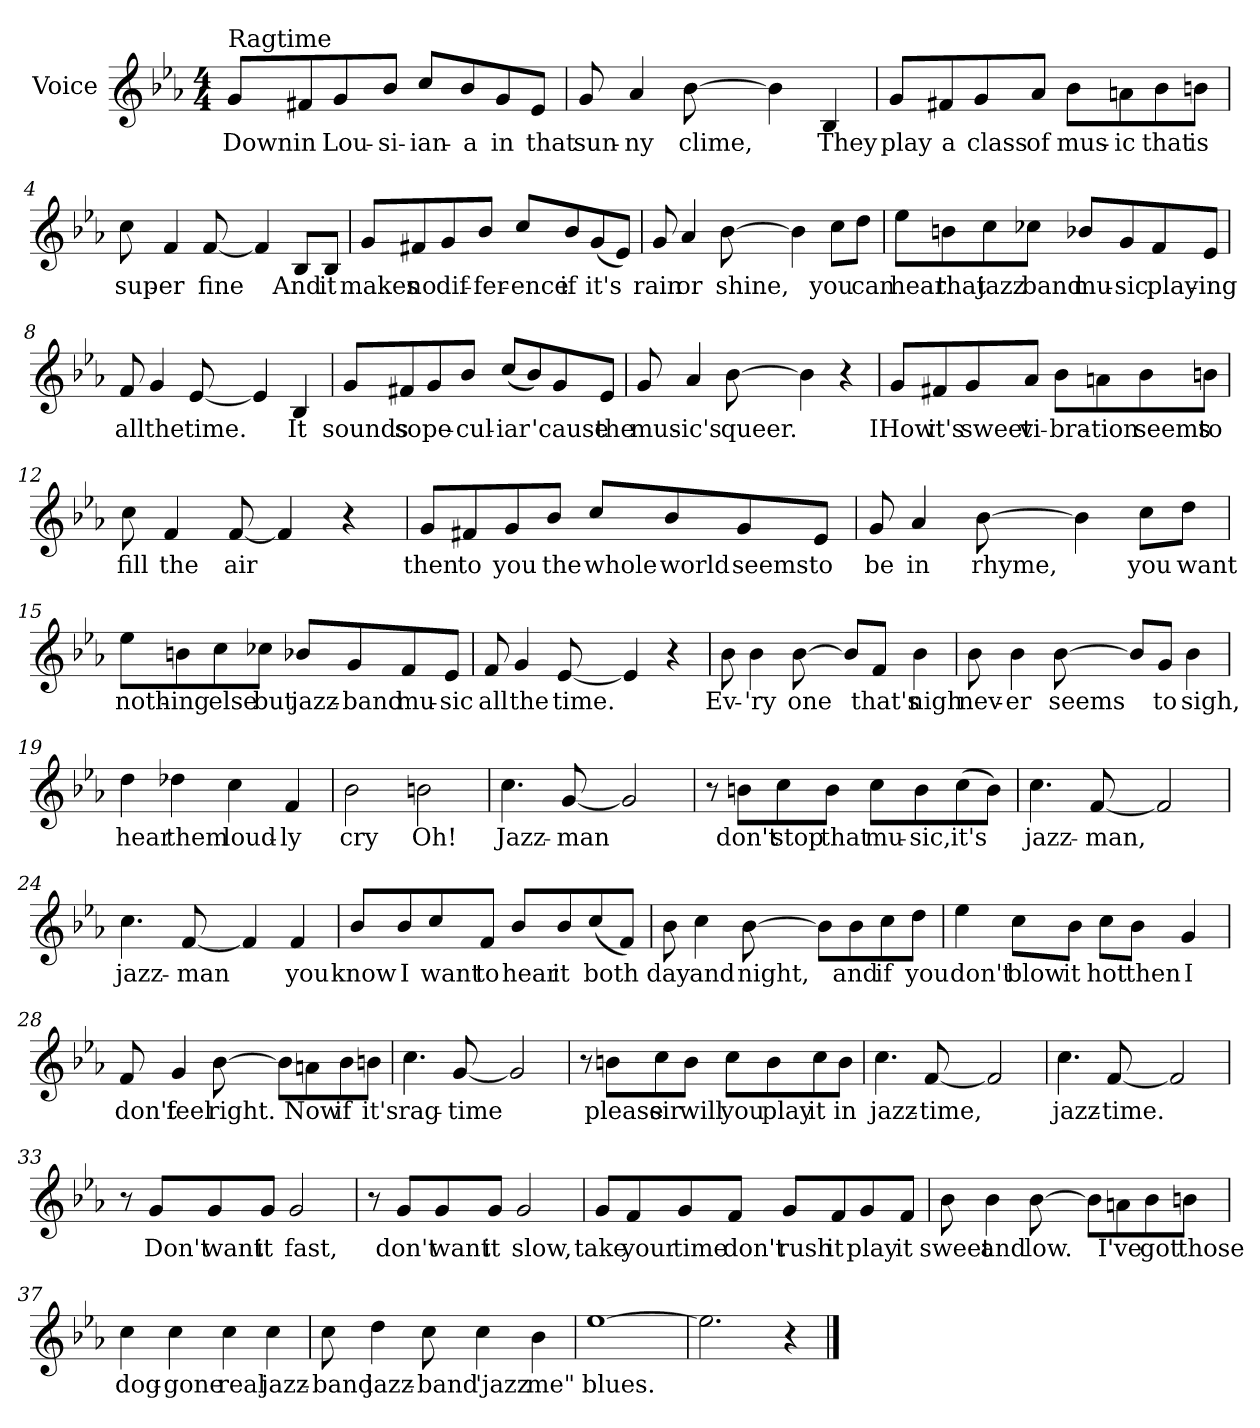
**kern	**text
*part1	*part1
*staff1	*staff1
*I"Voice	*
*clefG2	*
*k[b-e-a-]	*
*E-:	*
*M4/4	*
=1	=1
!LO:TX:a:t=Ragtime	!
8g/L	Down
8f#X/	in
8g/	Lou-
8b-/J	si-
8cc/L	-ian-
8b-/	-a
8g/	in
8e-/J	that
=2	=2
8g/	sun-
4a-/	-ny
[8b-\	clime,
4b-\]	.
4B-/	They
=3	=3
8g/L	play
8f#X/	a
8g/	class
8a-/J	of
8b-\L	mus-
8an\	-ic
8b-\	that
8bn\J	is
!!LO:LB:g=z
=4	=4
8cc\	sup-
4f/	-er
[8f/	fine
4f/]	.
8B-/L	And
8B-/J	it
=5	=5
8g/L	makes
8f#X/	no
8g/	dif-
8b-/J	-fer-
8cc/L	-ence
8b-/	if
(8g/	it's
8e-/J)	.
=6	=6
8g/	rain
4a-/	or
[8b-\	shine,
4b-\]	.
8cc\L	you
8dd\J	can
!!LO:LB:g=z
=7	=7
8ee-\L	hear
8bn\	that
8cc\	jazz
8cc-X\J	band
8b-X/L	mu-
8g/	sic
8f/	play-
8e-/J	-ing
=8	=8
8f/	all
4g/	the
[8e-/	time.
4e-/]	.
4B-/	It
=9	=9
8g/L	sounds
8f#X/	so
8g/	pe-
8b-/J	-cul-
(8cc/L	-iar
8b-/)	.
8g/	'cause
8e-/J	the
!!LO:LB:g=z
=10	=10
8g/	mus-
4a-/	-ic's
[8b-\	queer.
4b-\]	.
4r	.
=11	=11
8g/L	IHow
8f#X/	it's
8g/	sweet
8a-/J	vi-
8b-\L	bra-
8an\	-tion
8b-\	seems
8bn\J	to
=12	=12
8cc\	fill
4f/	the
[8f/	air
4f/]	.
4r	.
!!LO:LB:g=z
=13	=13
8g/L	then
8f#X/	to
8g/	you
8b-/J	the
8cc/L	whole
8b-/	world
8g/	seems
8e-/J	to
=14	=14
8g/	be
4a-/	in
[8b-\	rhyme,
4b-\]	.
8cc\L	you
8dd\J	want
!!LO:LB:g=z
=15	=15
8ee-\L	noth-
8bn\	-ing
8cc\	else
8cc-X\J	but
8b-X/L	jazz-
8g/	-band
8f/	mu-
8e-/J	-sic
=16	=16
8f/	all
4g/	the
[8e-/	time.
4e-/]	.
4r	.
=17	=17
8b-\	Ev-
4b-\	-'ry
[8b-\	one
8b-/L]	.
8f/J	that's
4b-\	nigh
!!LO:LB:g=z
=18	=18
8b-\	nev-
4b-\	-er
[8b-\	seems
8b-/L]	.
8g/J	to
4b-\	sigh,
=19	=19
4dd\	hear
4dd-X\	them
4cc\	loud-
4f/	-ly
=20	=20
2b-\	cry
2bn\	Oh!
=21	=21
4.cc\	Jazz-
[8g/	-man
2g/]	.
!!LO:LB:g=z
=22	=22
8r	.
8bn\L	don't
8cc\	stop
8b\J	that
8cc\L	mu-
8b\	sic,
(8cc\	it's
8b\J)	.
=23	=23
4.cc\	jazz-
[8f/	-man,
2f/]	.
=24	=24
4.cc\	jazz-
[8f/	man
4f/]	.
4f/	you
=25	=25
8b-/L	know
8b-/	I
8cc/	want
8f/J	to
8b-/L	hear
8b-/	it
(8cc/	both
8f/J)	.
!!LO:PB:g=z
=26	=26
8b-\	day
4cc\	and
[8b-\	night,
8b-\L]	.
8b-\	and
8cc\	if
8dd\J	you
=27	=27
4ee-\	don't
8cc\L	blow
8b-\J	it
8cc\L	hot
8b-\J	then
4g/	I
=28	=28
8f/	don't
4g/	feel
[8b-\	right.
8b-\L]	.
8an\	Now
8b-\	if
8bn\J	it's
!!LO:LB:g=z
=29	=29
4.cc\	rag-
[8g/	-time
2g/]	.
=30	=30
8r	.
8bn\L	please
8cc\	sir
8b\J	will
8cc\L	you
8b\	play
8cc\	it
8b\J	in
=31	=31
4.cc\	jazz-
[8f/	time,
2f/]	.
=32	=32
4.cc\	jazz-
[8f/	time.
2f/]	.
!!LO:LB:g=z
=33	=33
8r	.
8g/L	Don't
8g/	want
8g/J	it
2g/	fast,
=34	=34
8r	.
8g/L	don't
8g/	want
8g/J	it
2g/	slow,
=35	=35
8g/L	take
8f/	your
8g/	time
8f/J	don't
8g/L	rush
8f/	it
8g/	play
8f/J	it
!!LO:LB:g=z
=36	=36
8b-\	sweet
4b-\	and
[8b-\	low.
8b-\L]	.
8an\	I've
8b-\	got
8bn\J	those
=37	=37
4cc\	dog-
4cc\	gone
4cc\	real
4cc\	jazz-
=38	=38
8cc\	-band
4dd\	jazz-
8cc\	-band
4cc\	"jazz
4b-\	me"
=39	=39
[1ee-	blues.
=40	=40
2.ee-\]	.
4r	.
==	==
*-	*-
